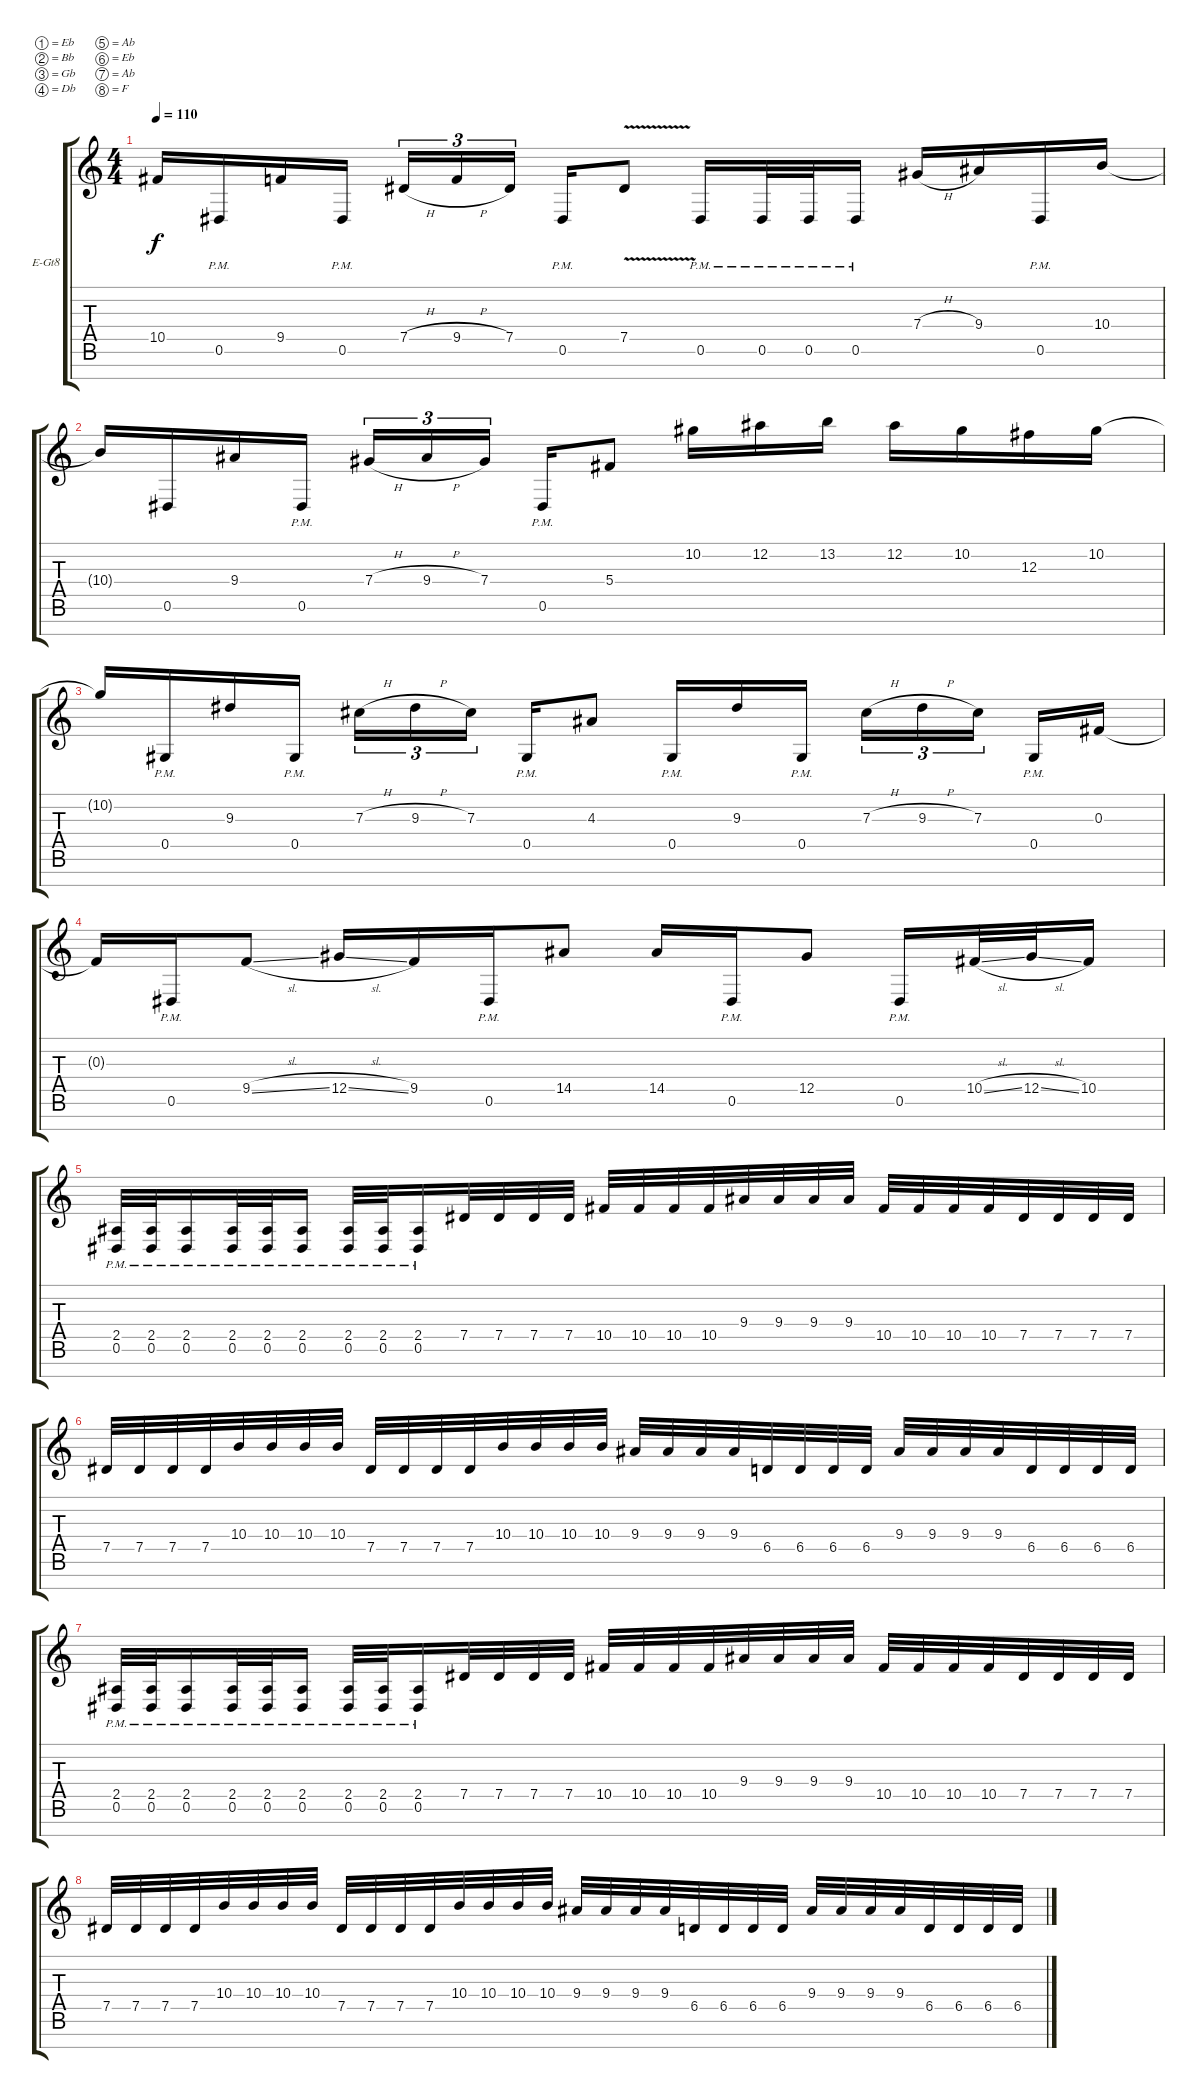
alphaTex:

\defaultSystemsLayout 4
\bracketExtendMode groupsimilarinstruments
\firstSystemTrackNameOrientation horizontal
\otherSystemsTrackNameOrientation horizontal
\track ("Electric Guitar" "E-Gt8") {instrument distortionguitar}
\staff {score tabs}
\tuning (Eb4 Bb3 Gb3 Db3 Ab2 Eb2 Ab1 F1)
\ts (4 4)
\tempo 110
\clef g2
\ks c
10.5.16{dy f} 0.6{pm}.16 9.5.16 0.6{pm}.16 7.5{h}.16{tu (3 2)} 9.5{h}.16{tu (3 2)} 7.5.16{tu (3 2)} 0.6{pm}.16 7.5{v}.8 0.6{pm}.16 0.6{pm}.32 0.6{pm}.32 0.6{pm}.16 7.4{h}.16 9.4.16 0.6{pm}.16 10.4.16 |
10.4{t}.16 0.6.16 9.4.16 0.6{pm}.16 7.4{h}.16{tu (3 2)} 9.4{h}.16{tu (3 2)} 7.4.16{tu (3 2)} 0.6{pm}.16 5.4.8 10.2.16 12.2.16 13.2.16 12.2.16 10.2.16 12.3.16 10.2.16 |
10.2{t}.16 0.5{pm}.16 9.3.16 0.5{pm}.16 7.3{h}.16{tu (3 2)} 9.3{h}.16{tu (3 2)} 7.3.16{tu (3 2)} 0.5{pm}.16 4.3.8 0.5{pm}.16 9.3.16 0.5{pm}.16 7.3{h}.16{tu (3 2)} 9.3{h}.16{tu (3 2)} 7.3.16{tu (3 2)} 0.5{pm}.16 0.3.16 |
0.3{t}.16 0.6{pm}.16 9.5{sl}.8 12.5{sl}.16 9.5.16 0.6{pm}.16 14.5.8 14.5.16 0.6{pm}.16 12.5.8 0.6{pm}.16 10.5{sl}.32 12.5{sl}.32 10.5.16 |
(0.6{pm} 2.5).32 (0.6{pm} 2.5).32 (0.6{pm} 2.5).16 (0.6{pm} 2.5).32 (0.6{pm} 2.5).32 (0.6{pm} 2.5).16 (0.6{pm} 2.5).32 (0.6{pm} 2.5).32 (0.6{pm} 2.5).16 7.5.32 7.5.32 7.5.32 7.5.32 10.5.32 10.5.32 10.5.32 10.5.32 9.4.32 9.4.32 9.4.32 9.4.32 10.5.32 10.5.32 10.5.32 10.5.32 7.5.32 7.5.32 7.5.32 7.5.32 |
7.5.32 7.5.32 7.5.32 7.5.32 10.4.32 10.4.32 10.4.32 10.4.32 7.5.32 7.5.32 7.5.32 7.5.32 10.4.32 10.4.32 10.4.32 10.4.32 9.4.32 9.4.32 9.4.32 9.4.32 6.5.32 6.5.32 6.5.32 6.5.32 9.4.32 9.4.32 9.4.32 9.4.32 6.5.32 6.5.32 6.5.32 6.5.32 |
(0.6{pm} 2.5).32 (0.6{pm} 2.5).32 (0.6{pm} 2.5).16 (0.6{pm} 2.5).32 (0.6{pm} 2.5).32 (0.6{pm} 2.5).16 (0.6{pm} 2.5).32 (0.6{pm} 2.5).32 (0.6{pm} 2.5).16 7.5.32 7.5.32 7.5.32 7.5.32 10.5.32 10.5.32 10.5.32 10.5.32 9.4.32 9.4.32 9.4.32 9.4.32 10.5.32 10.5.32 10.5.32 10.5.32 7.5.32 7.5.32 7.5.32 7.5.32 |
7.5.32 7.5.32 7.5.32 7.5.32 10.4.32 10.4.32 10.4.32 10.4.32 7.5.32 7.5.32 7.5.32 7.5.32 10.4.32 10.4.32 10.4.32 10.4.32 9.4.32 9.4.32 9.4.32 9.4.32 6.5.32 6.5.32 6.5.32 6.5.32 9.4.32 9.4.32 9.4.32 9.4.32 6.5.32 6.5.32 6.5.32 6.5.32
